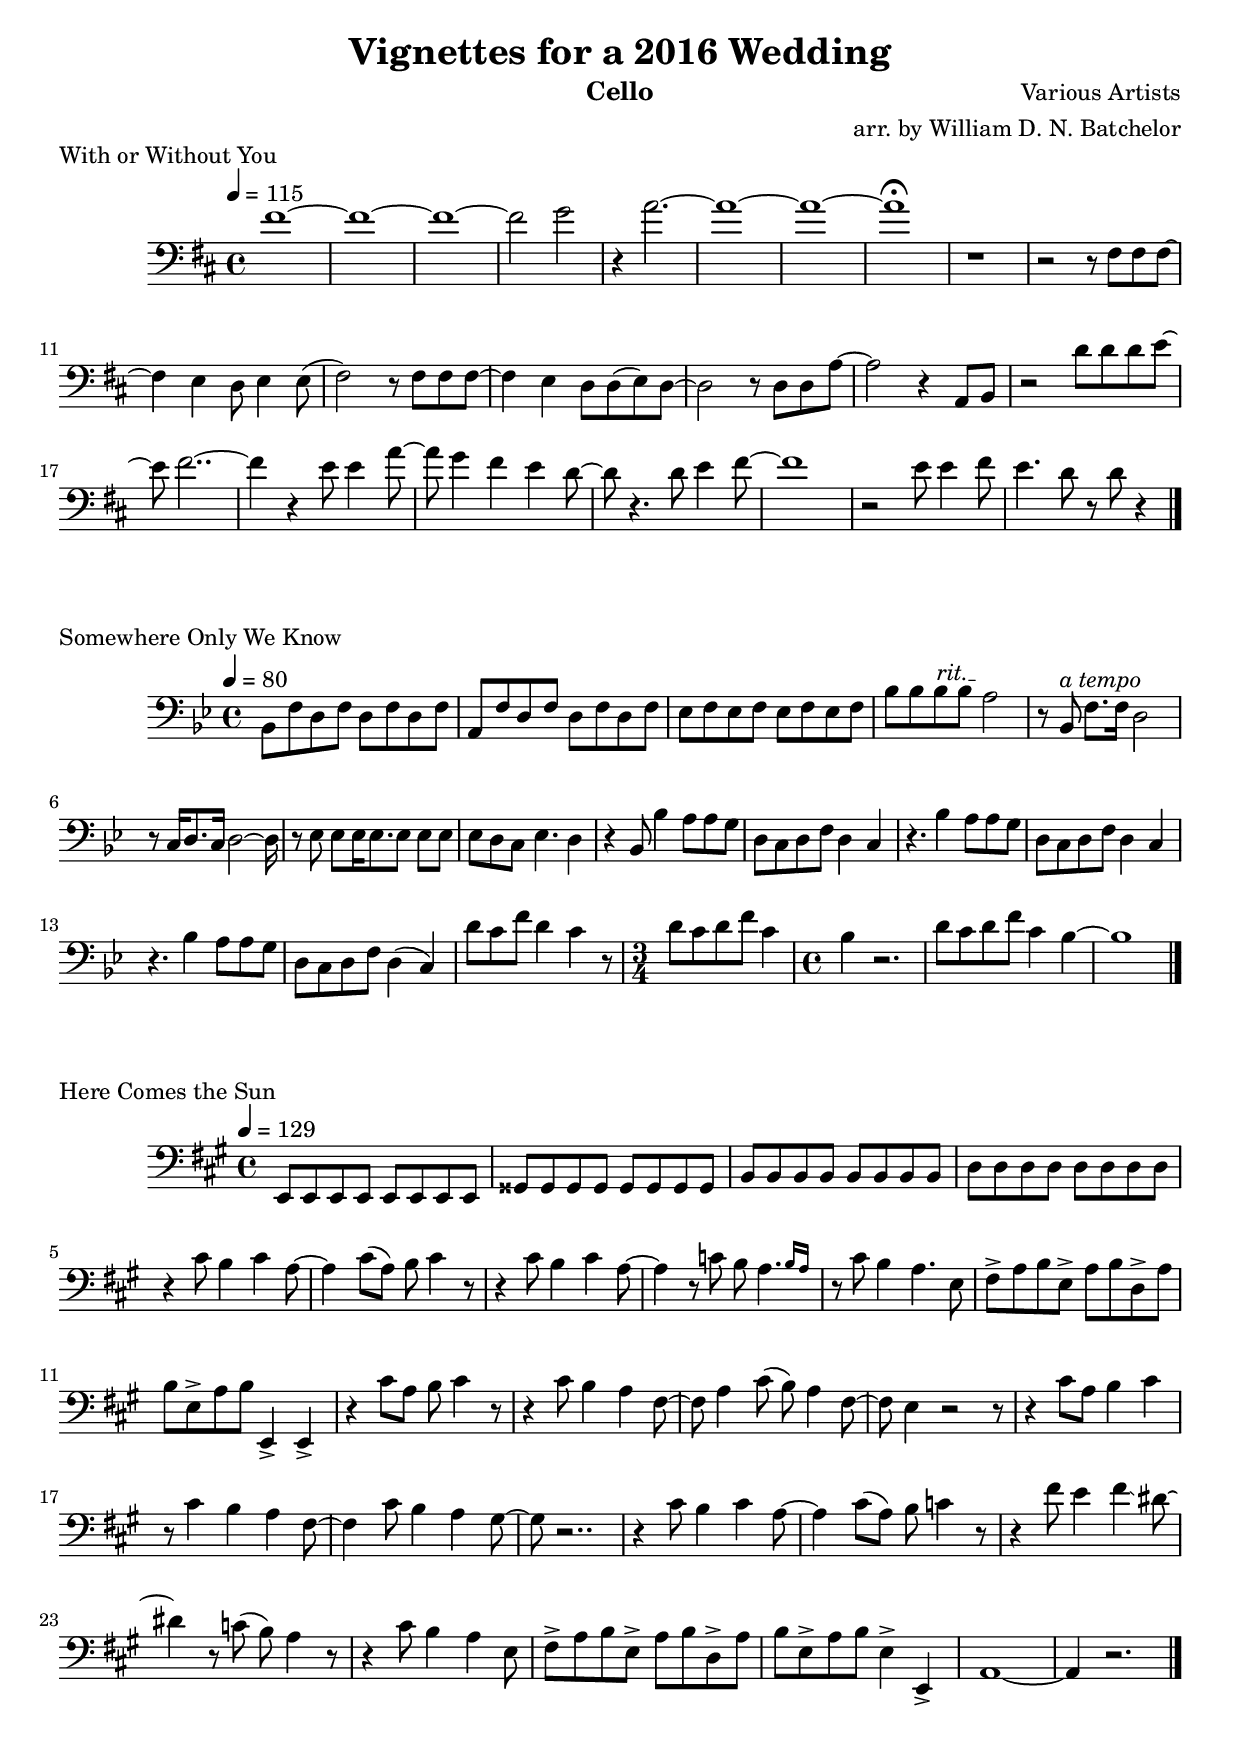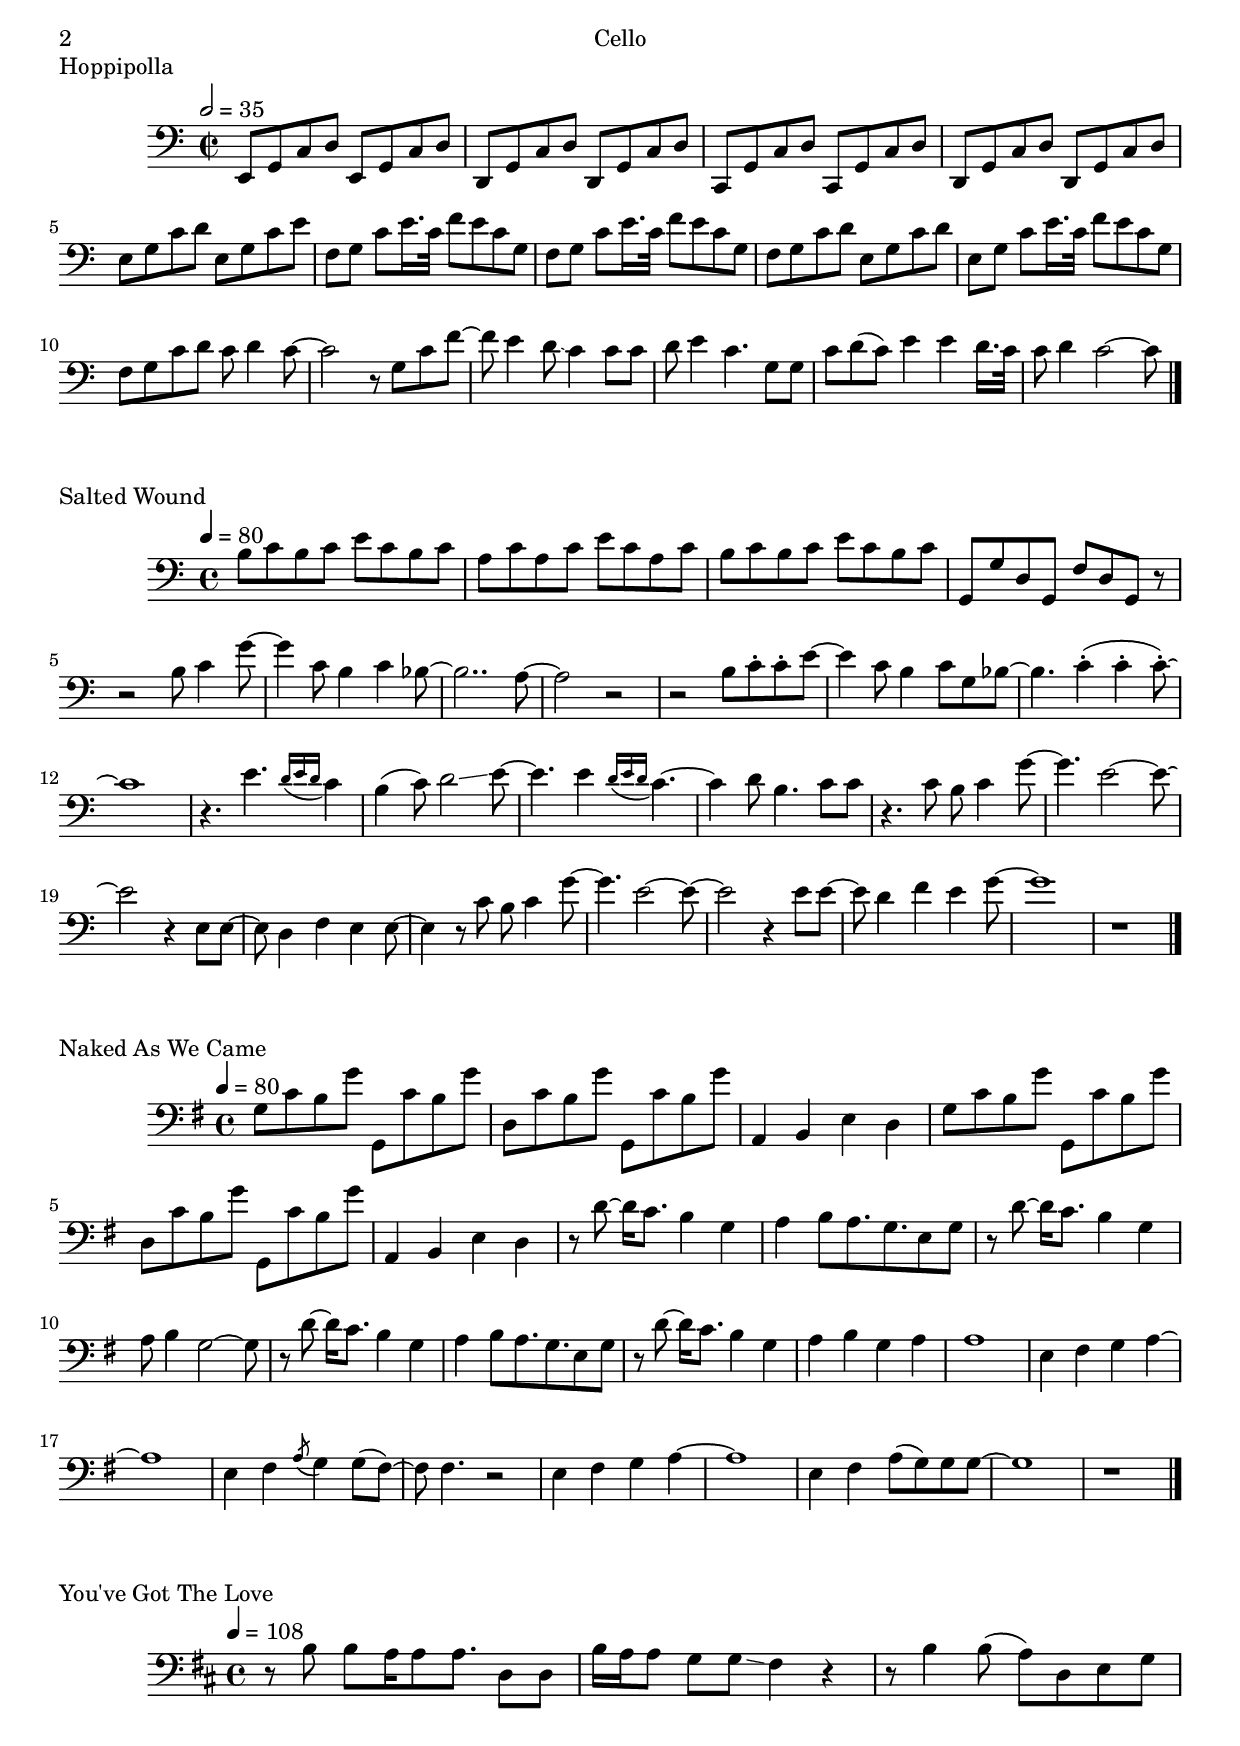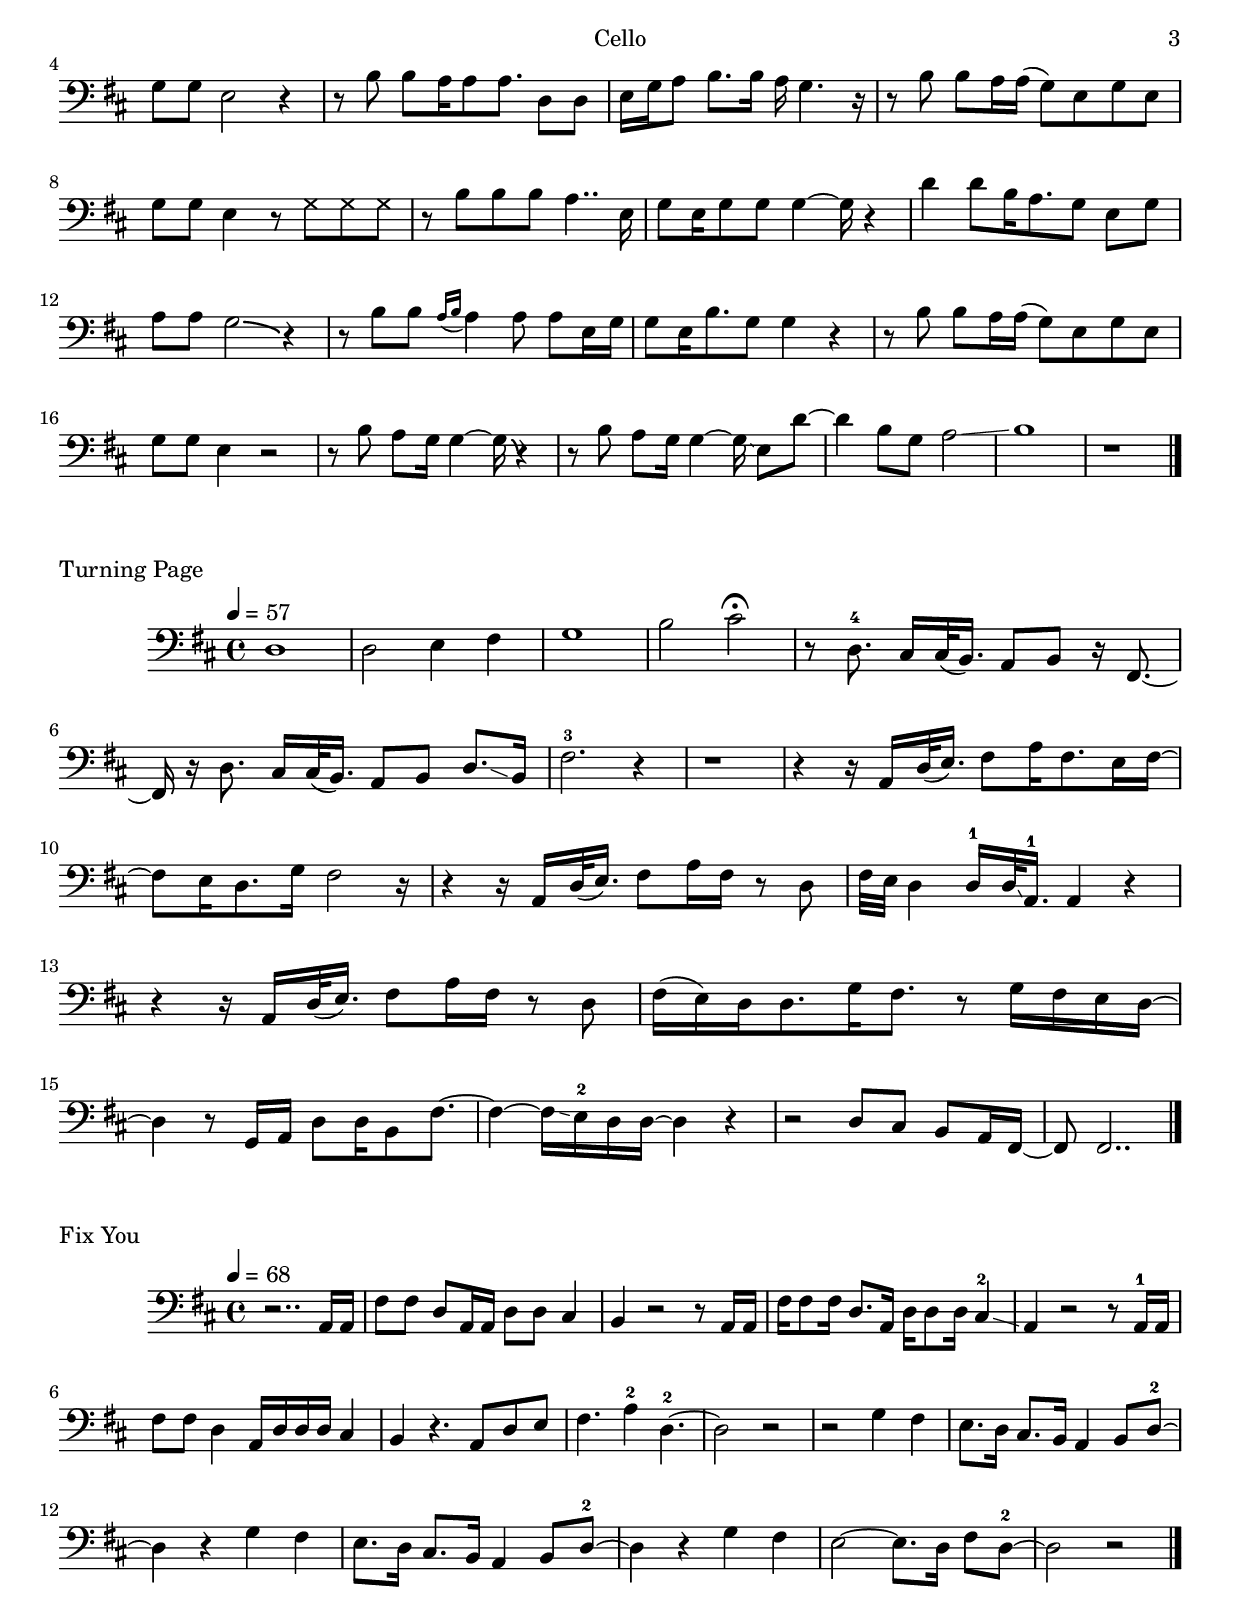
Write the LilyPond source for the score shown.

\version "2.18.2"

\paper {
#(include-special-characters)
}


\header{
  
title = "Vignettes for a 2016 Wedding"

composer = "Various Artists"

arranger = "arr. by William D. N. Batchelor"

instrument = "Cello"



}

\score {
  \header { piece = "With or Without You" composer = "U2" }
   \relative c{
    \new Staff{
     \clef "bass"
     \key d \major
     \tempo 4 = 115
fis'1~  | fis~ | fis~ | fis2 g | r4 a2.~ | a1~ | a~ | a\fermata | r | r2 r8 fis, fis fis~
fis4 e d8 e4 e8( fis2) r8 fis fis fis~ | fis4 e d8 d(e) d~ | d2 r8 d d a'~ | a2 r4 a,8 b | r2 
d'8
d d e~ | e fis2..~ | fis4 r e8 e4 a8~ | a g4 fis e d8~ | d r4. d8 e4 fis8~ | fis1 | r2 e8 e4 
fis8 | e4. d8 r d r4 \bar "|."

   }
  }
 } 
  
 \score {
  \header { piece = "Somewhere Only We Know" }
   \relative c{
    \new Staff{
     \clef "bass"
     \key bes \major
     \tempo 4 = 80
bes8 f' d f d f d f | a, f' d f d f d f | ees f ees f ees f ees f | bes bes \override TextSpanner.bound-details.left.text = "rit." bes\startTextSpan bes a2\stopTextSpan | r8 bes,^\markup {\italic "a tempo"}
f'8. f16 d2 | r8 c16 d8. c16 d2~d16 | r8 ees ees ees16 ees8. ees8 ees ees | ees d c ees4. d4 |
r4 bes8 bes'4 a8 a g | d c d f d4 c | r4. bes'4 a8 a g | d c d f d4 c | r4.
bes'4 a8 a g | d c d f d4( c) | d'8 c f d4 c r8 | \time 3/4 d8 c d f c4 | \time 4/4 bes4 r2. |
d8 c d f c4 bes~ | bes1
\bar "|."

   }
  }
 }    

 \score {
  \header { piece = "Here Comes the Sun" }
   \relative c{
    \new Staff{
     \clef "bass"
     \key a \major
     \tempo 4 = 129
e,8 e e e e e e e | gisis gisis gisis gisis gisis gisis gisis gisis | b b b b b b b b | d d d d d d d d | r4
cis'8 b4 cis a8~ | a4 cis8( a) b8 cis4 r8 | r4 cis8 b4 cis a8~ | a4 r8 c b \afterGrace a4. 
{b16 [a16] } | r8 cis b4 a4. e8 | fis-> a b e,-> a b d,-> a' | b e,-> a b e,,4-> e-> | r cis''8
a b cis4 r8 | r4 cis8 b4 a fis8~ | fis a4 cis8( b) a4 fis8~ | fis e4 r2 r8 | r4 cis'8 a b4 cis 
| r8 cis4 b a fis8~ | fis4 cis'8 b4 a gis8~ | gis r2.. | r4 cis8 b4 cis4 a8~ | a4 cis8( a) b c4
r8 | r4 fis8 e4 fis\glissando dis8~ |dis4 r8 c( b) a4 r8 | r4 cis8 b4 a e8 | fis-> a b e,-> a b
d,-> a' | b e,-> a b e,4-> e,-> | a1~ | a4 r2.
\bar "|."

   }
  }
 } 

 \score {
  \header { piece = "Hoppipolla" }
   \relative c{
    \new Staff{
     \clef "bass"
     \key c \major
     \time 2/2
     \tempo 2 = 35
e,8 g c d e, g c d | d, g c d d, g c d | c, g' c d c, g' c d | d, g c d d, g c d | e g c d | e, g
c e | f, g c e16. c32 f8 e c g | f g c e16. c32 f8 e c g | f g c d e, g c d | e, g c e16. c32 
f8 
e c g | f g c d c d4 c8~ | c2 r8 g c f~ | f e4  d8\glissando c4 c8 c | d e4 c4. g8 g | c d( c) e4 
e d16. c32 | c8 d4 c2~ c8
\bar "|."

   }
  }
 }

 \score {
  \header { piece = "Salted Wound" }
   \relative c{
    \new Staff{
     \clef "bass"
     \key c \major
     \tempo 4 = 80
b'8 c b c e c b c | a c a c e c a c | b c b c e c b c | g, g' d g, f' d g, r | r2 b'8 c4 g'8~ |
g4 c,8 b4 c bes8~ | bes2.. a8~ | a2 r | r b8 c-. c-. e~ | e4 c8 b4 c8 g bes8~ | bes4. c4-.(
c-. c8-.)~ | c1 | r4. e \acciaccatura {d16 e d} c4 | b( c8) d2\glissando e8~ | e4. e4 
\acciaccatura {d16 e d} c4.~ | c4 d8 b4. c8 c | r4. c8 b c4 g'8~ | g4. e2~e8~ | e2 r4 e,8 e~ | e
d4 f e e8~ | e4 r8 c' b c4 g'8~| g4. e2~e8~ | e2 r4 e8 e~ | e8 d4 f e g8~ | g1 | r
\bar "|."

   }
  }
 }
 
 \score {
  \header { piece = "Naked As We Came" }
   \relative c{
    \new Staff{
     \clef "bass"
     \key g \major
     \tempo 4 = 80
g'8 c b g' g,, c' b g' | d, c' b g' g,, c' b g' | a,,4 b e d |
g8 c b g' g,, c' b g' | d, c' b g' g,, c' b g' | a,,4 b e d | r8 d'~d16 c8. b4 g | a b8 a8. g 
e8 g | r d'~d16 c8. b4 g | a8 b4 g2~g8 | r8 d'~d16 c8. b4 g | a b8 a8. g 
e8 g | r d'~d16 c8. b4 g | a b g a | a1 | e4 fis g a~ | a1 | e4 fis \acciaccatura a8 g4 g8( fis)~ |
fis fis4. r2 | e4 fis g a~ | a1 | e4 fis a8( g) g g~ | g1 | r1
\bar "|."

   }
  }
 }

 \score {
  \header { piece = "You've Got The Love" }
   \relative c{
    \new Staff{
     \clef "bass"
     \key d \major
     \tempo 4 = 108
r8 b' b a16 a8 a8. d,8 d | b'16 a a8 g g\glissando fis4 r | r8 b4 b8( a) d, e g | g g e2 r4 | r8
b' b a16 a8 a8. d,8 d | e16 g a8 b8. b16 a g4. r16 | r8 b b a16 a( g8) e g e | g g e4 r8 
\xNotesOn g g g \xNotesOff | r b b b a4.. e16 | g8 e16 g8 g g4~ g16 r4 | d'4 d8 b16 a8. g8 e g | a a
g2\bendAfter #-2 r4 | r8 b b \acciaccatura {a16 b} a4 a8 a e16 g | g8 e16 b'8. g8 g4 r | r8 b b a16 a( g8)
e g e | g g e4 r2 | r8 b'8 a g16 g4~ g16\bendAfter #-2 r4 | r8 b8 a g16 g4~ g16\glissando 
e8 d'8~ | 
d4 b8 g a2\glissando | b1 | r1
\bar "|."

   }
  }
 }

\score {
  \header { piece = "Turning Page" }
   \relative c{
    \new Staff{
     \clef "bass"
     \key d \major
     \tempo 4 = 57
d1 | d2 e4 fis | g1 | b2 cis\fermata | r8 d,8.^4 cis16 cis32( b16.) a8 b r16 fis8.~ | fis16 r  d'8.
cis16 cis32( b16.) a8 b d8.\glissando b16 | fis'2.^3 r4 | r1 | r4 r16 a, d32( e16.) fis8 a16  fis8.
e16 fis16~ | fis8 e16 d8. g16 fis2 r16 | r4 r16 a, d32( e16.) fis8 a16 fis r8 d8 | fis32 e d4
d16^1 d32\glissando a16.^1 a4 r | r r16 a d32( e16.) | fis8 a16 fis r8 d8 | fis16( e) d d8. g16
fis8. r8 g16 fis e d~ | d4 r8 g,16 a d8 d16 b8 fis'8.~ | fis4~fis16\glissando e^2 d d~d4 r | r2 d8
cis b a16 fis~ | fis8 fis2..
\bar "|."

   }
  }
 }



\score {
  \header { piece = "Fix You" }
   \relative c{
    \new Staff{
     \clef "bass"
     \key d \major
     \tempo 4 = 68
r2.. a16 a | fis'8 fis d a16 a d8 d cis4 | b r2 r8 a16 a | fis' fis8 fis16  d8. a16 d d8 d16
cis4^2\glissando a r2 r8 a16^1 a | fis'8 fis d4 a16 d d d cis4 | b4 r4. a8 d e | fis4. a4^2 
d,4.^2~
| d2 r | r2 g4 fis | e8. d16 cis8. b16 a4 b8 d^2~ | d4 r g fis | e8. d16 cis8. b16 a4 b8 d^2~ |
d4 r g fis | e2~e8. d16 fis8 d8^2~ | d2 r 

\bar "|."

   }
  }
 }


